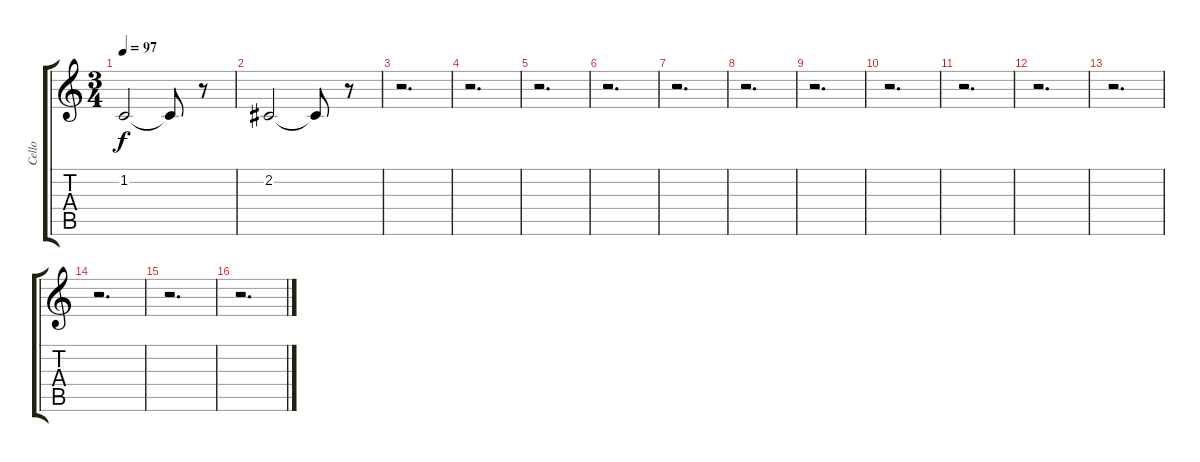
\track ("Cello" "Cello") {instrument cello}
\staff {score tabs}
\tuning (E4 B3 G3 D3 A2 E2) {hide}
\ts (3 4)
\tempo 97
\clef g2
\ks c
1.2.2{dy f} 1.2{t}.8 r.8 |
2.2.2 2.2{t}.8 r.8 |
r.2{d} |
r.2{d} |
r.2{d} |
r.2{d} |
r.2{d} |
r.2{d} |
r.2{d} |
r.2{d} |
r.2{d} |
r.2{d} |
r.2{d} |
r.2{d} |
r.2{d} |
r.2{d}
